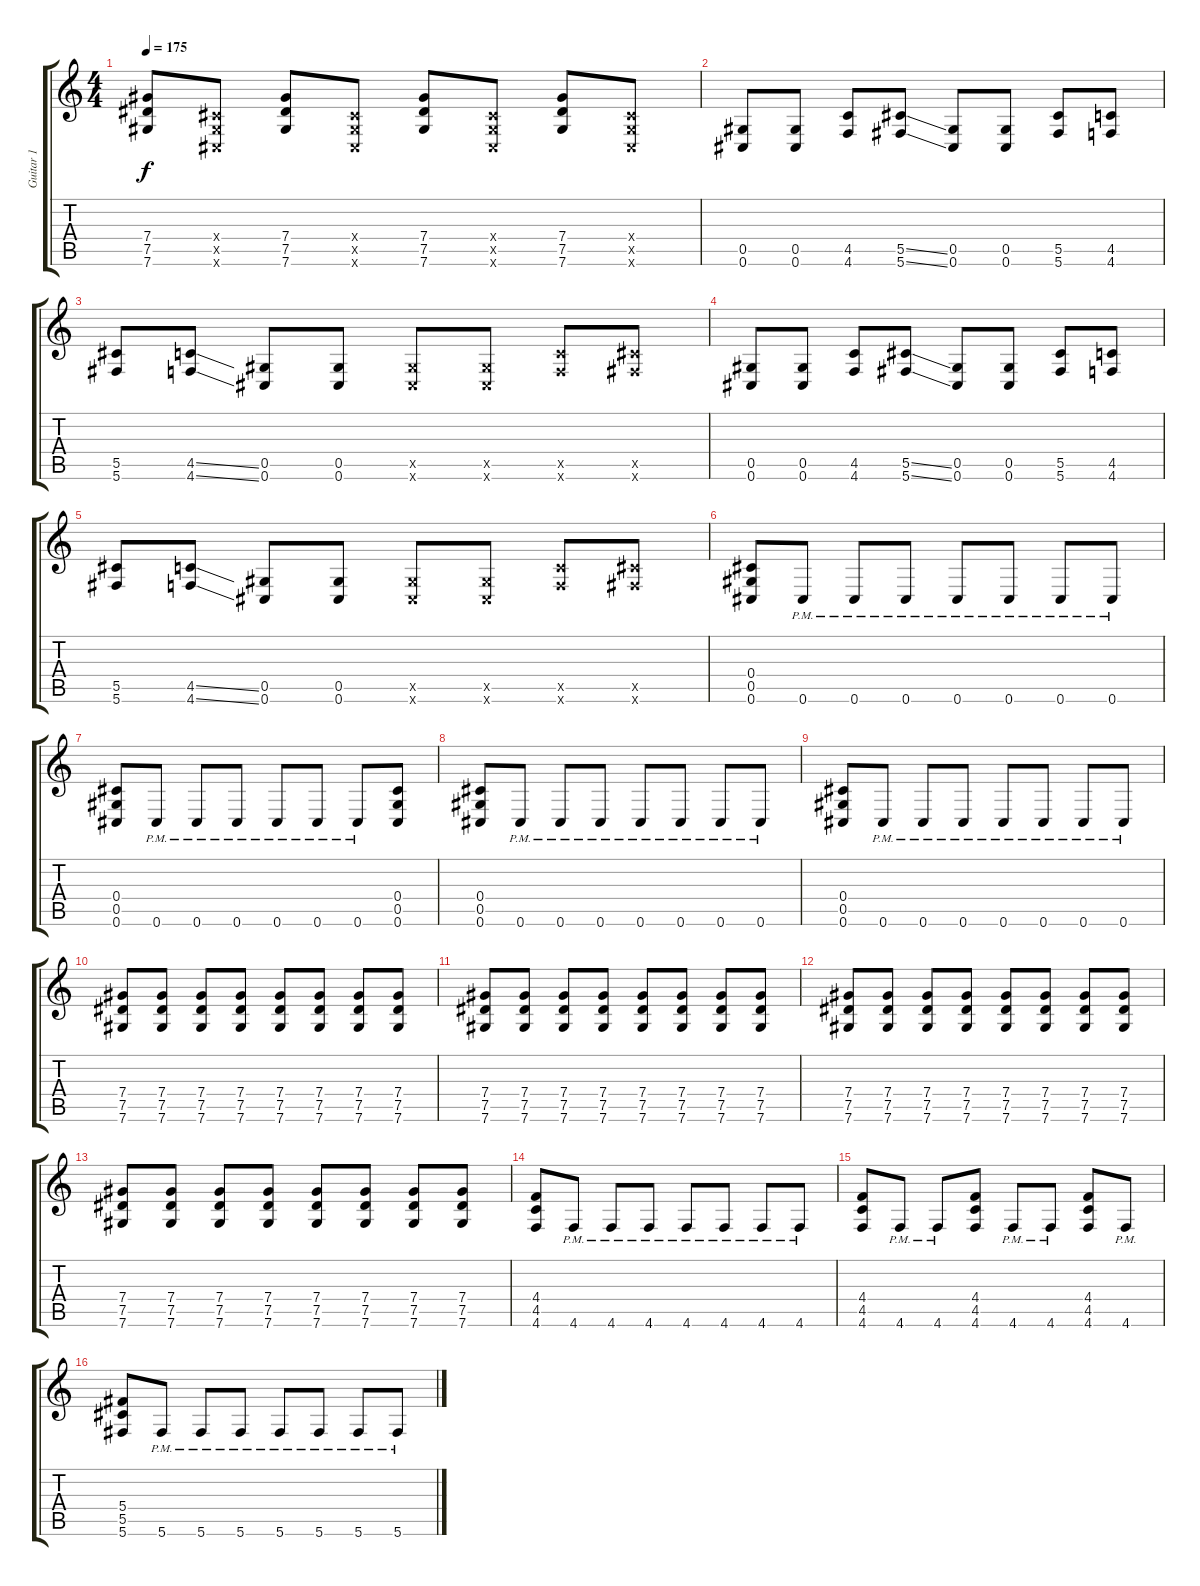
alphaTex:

\track ("Guitar 1" "Guitar 1") {instrument distortionguitar}
\staff {score tabs}
\tuning (Eb4 Bb3 Gb3 Db3 Ab2 Db2) {hide}
\ts (4 4)
\tempo 175
\clef g2
\ks c
(7.4 7.5 7.6).8{dy f} (0.4{x} 0.5{x} 0.6{x}).8 (7.4 7.5 7.6).8 (0.4{x} 0.5{x} 0.6{x}).8 (7.4 7.5 7.6).8 (0.4{x} 0.5{x} 0.6{x}).8 (7.4 7.5 7.6).8 (0.4{x} 0.5{x} 0.6{x}).8 |
(0.5 0.6).8 (0.5 0.6).8 (4.5 4.6).8 (5.5{ss} 5.6{ss}).8 (0.5 0.6).8 (0.5 0.6).8 (5.5 5.6).8 (4.5 4.6).8 |
(5.5 5.6).8 (4.5{ss} 4.6{ss}).8 (0.5 0.6).8 (0.5 0.6).8 (0.5{x} 0.6{x}).8 (0.5{x} 0.6{x}).8 (4.5{x} 4.6{x}).8 (5.5{x} 5.6{x}).8 |
(0.5 0.6).8 (0.5 0.6).8 (4.5 4.6).8 (5.5{ss} 5.6{ss}).8 (0.5 0.6).8 (0.5 0.6).8 (5.5 5.6).8 (4.5 4.6).8 |
(5.5 5.6).8 (4.5{ss} 4.6{ss}).8 (0.5 0.6).8 (0.5 0.6).8 (0.5{x} 0.6{x}).8 (0.5{x} 0.6{x}).8 (4.5{x} 4.6{x}).8 (5.5{x} 5.6{x}).8 |
(0.4 0.5 0.6).8 0.6{pm}.8 0.6{pm}.8 0.6{pm}.8 0.6{pm}.8 0.6{pm}.8 0.6{pm}.8 0.6{pm}.8 |
(0.4 0.5 0.6).8 0.6{pm}.8 0.6{pm}.8 0.6{pm}.8 0.6{pm}.8 0.6{pm}.8 0.6{pm}.8 (0.4 0.5 0.6).8 |
(0.4 0.5 0.6).8 0.6{pm}.8 0.6{pm}.8 0.6{pm}.8 0.6{pm}.8 0.6{pm}.8 0.6{pm}.8 0.6{pm}.8 |
(0.4 0.5 0.6).8 0.6{pm}.8 0.6{pm}.8 0.6{pm}.8 0.6{pm}.8 0.6{pm}.8 0.6{pm}.8 0.6{pm}.8 |
(7.4 7.5 7.6).8 (7.4 7.5 7.6).8 (7.4 7.5 7.6).8 (7.4 7.5 7.6).8 (7.4 7.5 7.6).8 (7.4 7.5 7.6).8 (7.4 7.5 7.6).8 (7.4 7.5 7.6).8 |
(7.4 7.5 7.6).8 (7.4 7.5 7.6).8 (7.4 7.5 7.6).8 (7.4 7.5 7.6).8 (7.4 7.5 7.6).8 (7.4 7.5 7.6).8 (7.4 7.5 7.6).8 (7.4 7.5 7.6).8 |
(7.4 7.5 7.6).8 (7.4 7.5 7.6).8 (7.4 7.5 7.6).8 (7.4 7.5 7.6).8 (7.4 7.5 7.6).8 (7.4 7.5 7.6).8 (7.4 7.5 7.6).8 (7.4 7.5 7.6).8 |
(7.4 7.5 7.6).8 (7.4 7.5 7.6).8 (7.4 7.5 7.6).8 (7.4 7.5 7.6).8 (7.4 7.5 7.6).8 (7.4 7.5 7.6).8 (7.4 7.5 7.6).8 (7.4 7.5 7.6).8 |
(4.4 4.5 4.6).8 4.6{pm}.8 4.6{pm}.8 4.6{pm}.8 4.6{pm}.8 4.6{pm}.8 4.6{pm}.8 4.6{pm}.8 |
(4.4 4.5 4.6).8 4.6{pm}.8 4.6{pm}.8 (4.4 4.5 4.6).8 4.6{pm}.8 4.6{pm}.8 (4.4 4.5 4.6).8 4.6{pm}.8 |
(5.4 5.5 5.6).8 5.6{pm}.8 5.6{pm}.8 5.6{pm}.8 5.6{pm}.8 5.6{pm}.8 5.6{pm}.8 5.6{pm}.8
